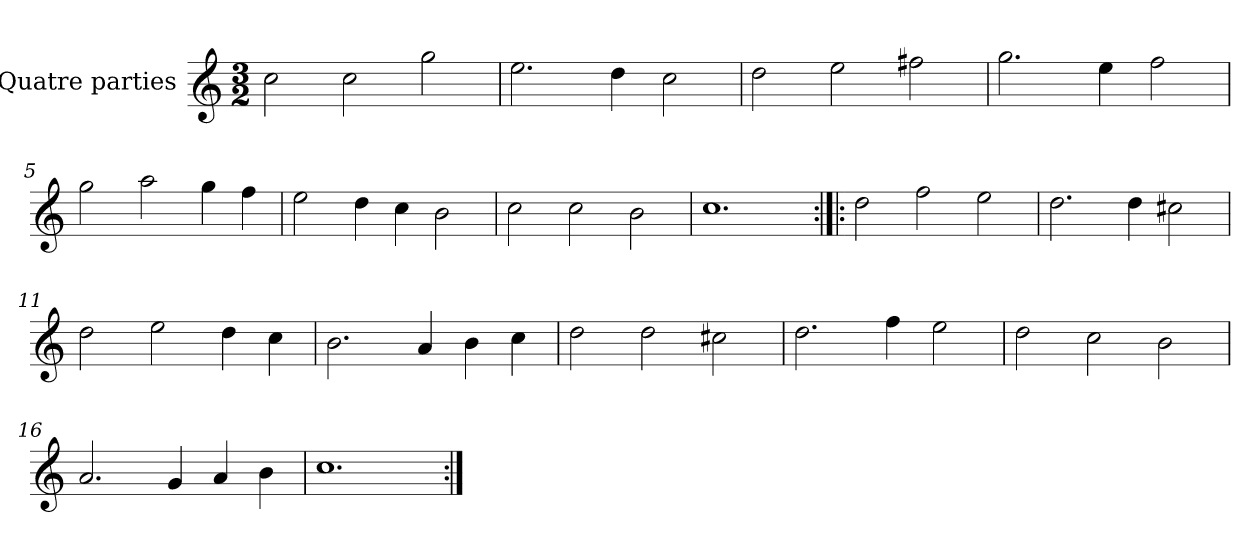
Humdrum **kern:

**kern
*part1
*staff1
*I"Quatre parties
*clefG2
*k[]
*M3/2
*MM180
=1
2cc\
2cc\
2gg\
=2
2.ee\
4dd\
2cc\
=3
2dd\
2ee\
2ff#X\
=4
2.gg\
4ee\
2ff\
=5
2gg\
2aa\
4gg\
4ff\
=6
2ee\
4dd\
4cc\
2b\
=7
2cc\
2cc\
2b\
=8
1.cc
=9:|!|:
2dd\
2ff\
2ee\
=10
2.dd\
4dd\
2cc#X\
=11
2dd\
2ee\
4dd\
4cc\
=12
2.b\
4a/
4b\
4cc\
=13
2dd\
2dd\
2cc#X\
=14
2.dd\
4ff\
2ee\
=15
2dd\
2cc\
2b\
=16
2.a/
4g/
4a/
4b\
=17
1.cc
=:|!
*-
